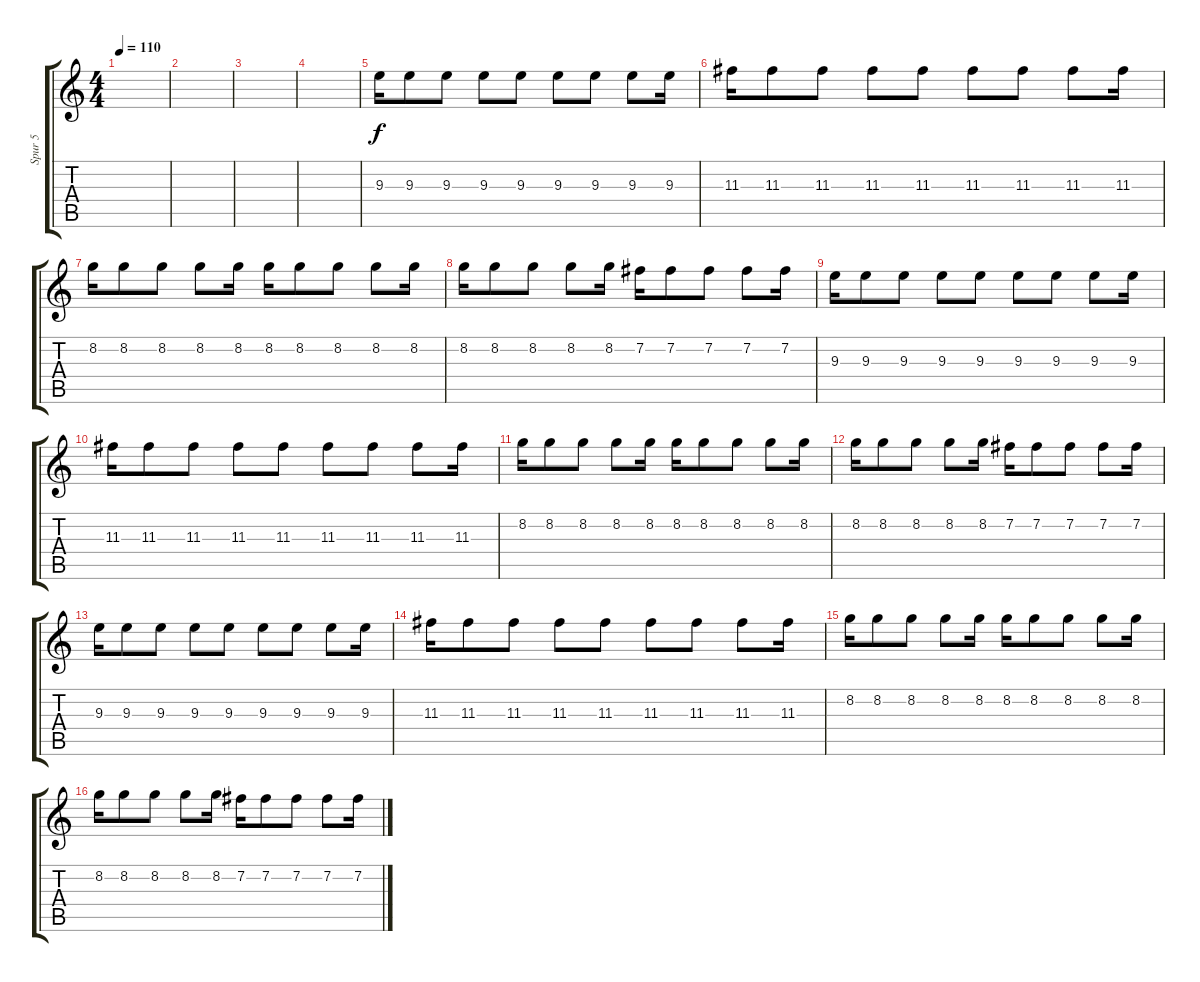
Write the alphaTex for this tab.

\track ("Spur 5" "Spur 5") {instrument acousticguitarnylon}
\staff {score tabs}
\tuning (E4 B3 G3 D3 A2 E2) {hide}
\ts (4 4)
\tempo 110
\clef g2
\ks c
|
|
|
|
9.3.16 9.3.8 9.3.8 9.3.8 9.3.8 9.3.8 9.3.8 9.3.8 9.3.16 |
11.3.16 11.3.8 11.3.8 11.3.8 11.3.8 11.3.8 11.3.8 11.3.8 11.3.16 |
8.2.16 8.2.8 8.2.8 8.2.8 8.2.16 8.2.16 8.2.8 8.2.8 8.2.8 8.2.16 |
8.2.16 8.2.8 8.2.8 8.2.8 8.2.16 7.2.16 7.2.8 7.2.8 7.2.8 7.2.16 |
9.3.16 9.3.8 9.3.8 9.3.8 9.3.8 9.3.8 9.3.8 9.3.8 9.3.16 |
11.3.16 11.3.8 11.3.8 11.3.8 11.3.8 11.3.8 11.3.8 11.3.8 11.3.16 |
8.2.16 8.2.8 8.2.8 8.2.8 8.2.16 8.2.16 8.2.8 8.2.8 8.2.8 8.2.16 |
8.2.16 8.2.8 8.2.8 8.2.8 8.2.16 7.2.16 7.2.8 7.2.8 7.2.8 7.2.16 |
9.3.16 9.3.8 9.3.8 9.3.8 9.3.8 9.3.8 9.3.8 9.3.8 9.3.16 |
11.3.16 11.3.8 11.3.8 11.3.8 11.3.8 11.3.8 11.3.8 11.3.8 11.3.16 |
8.2.16 8.2.8 8.2.8 8.2.8 8.2.16 8.2.16 8.2.8 8.2.8 8.2.8 8.2.16 |
8.2.16 8.2.8 8.2.8 8.2.8 8.2.16 7.2.16 7.2.8 7.2.8 7.2.8 7.2.16
